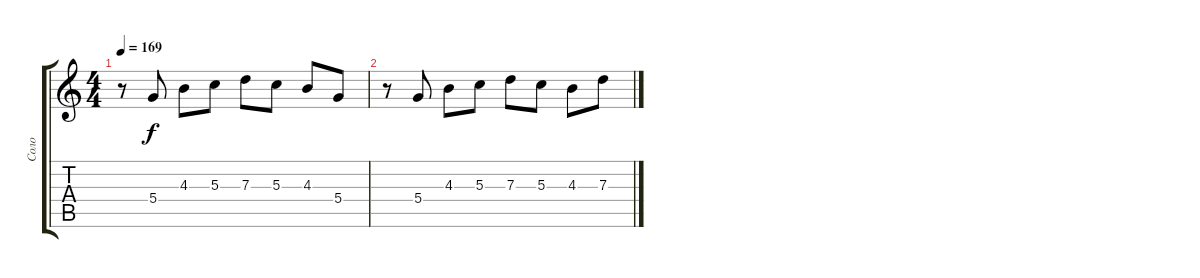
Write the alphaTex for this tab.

\track ("Соло" "Соло") {instrument distortionguitar}
\staff {score tabs}
\tuning (E4 B3 G3 D3 A2 E2) {hide}
\ts (4 4)
\tempo 169
\clef g2
\ks c
r.8{dy f} 5.4.8 4.3.8 5.3.8 7.3.8 5.3.8 4.3.8 5.4.8 |
r.8 5.4.8 4.3.8 5.3.8 7.3.8 5.3.8 4.3.8 7.3.8
